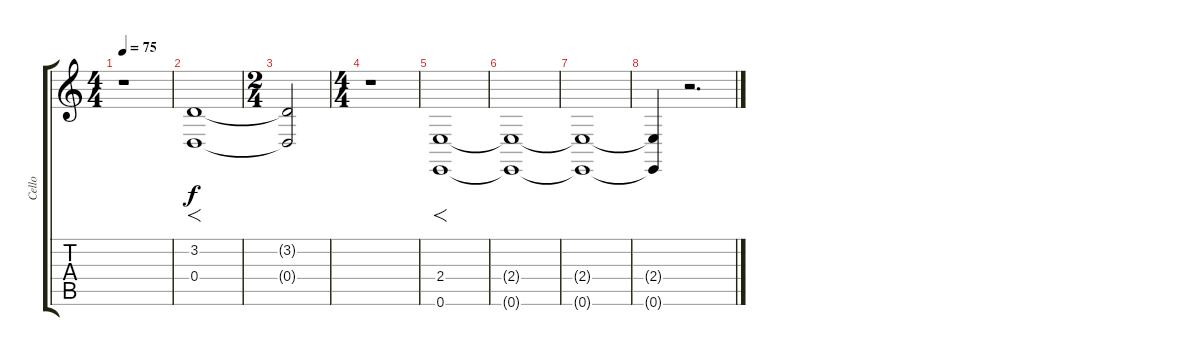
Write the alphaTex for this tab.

\track ("Cello" "Cello") {instrument cello}
\staff {score tabs}
\tuning (E4 B3 G3 D3 A2 E2) {hide}
\ts (4 4)
\tempo 75
\clef g2
\ks aminor
r.1{dy f} |
(3.2 0.4).1{f} |
\ts (2 4)
(3.2{t} 0.4{t}).2 |
\ts (4 4)
r.1 |
(2.4 0.6).1{f} |
(2.4{t} 0.6{t}).1 |
(2.4{t} 0.6{t}).1 |
(2.4{t} 0.6{t}).4 r.2{d}
